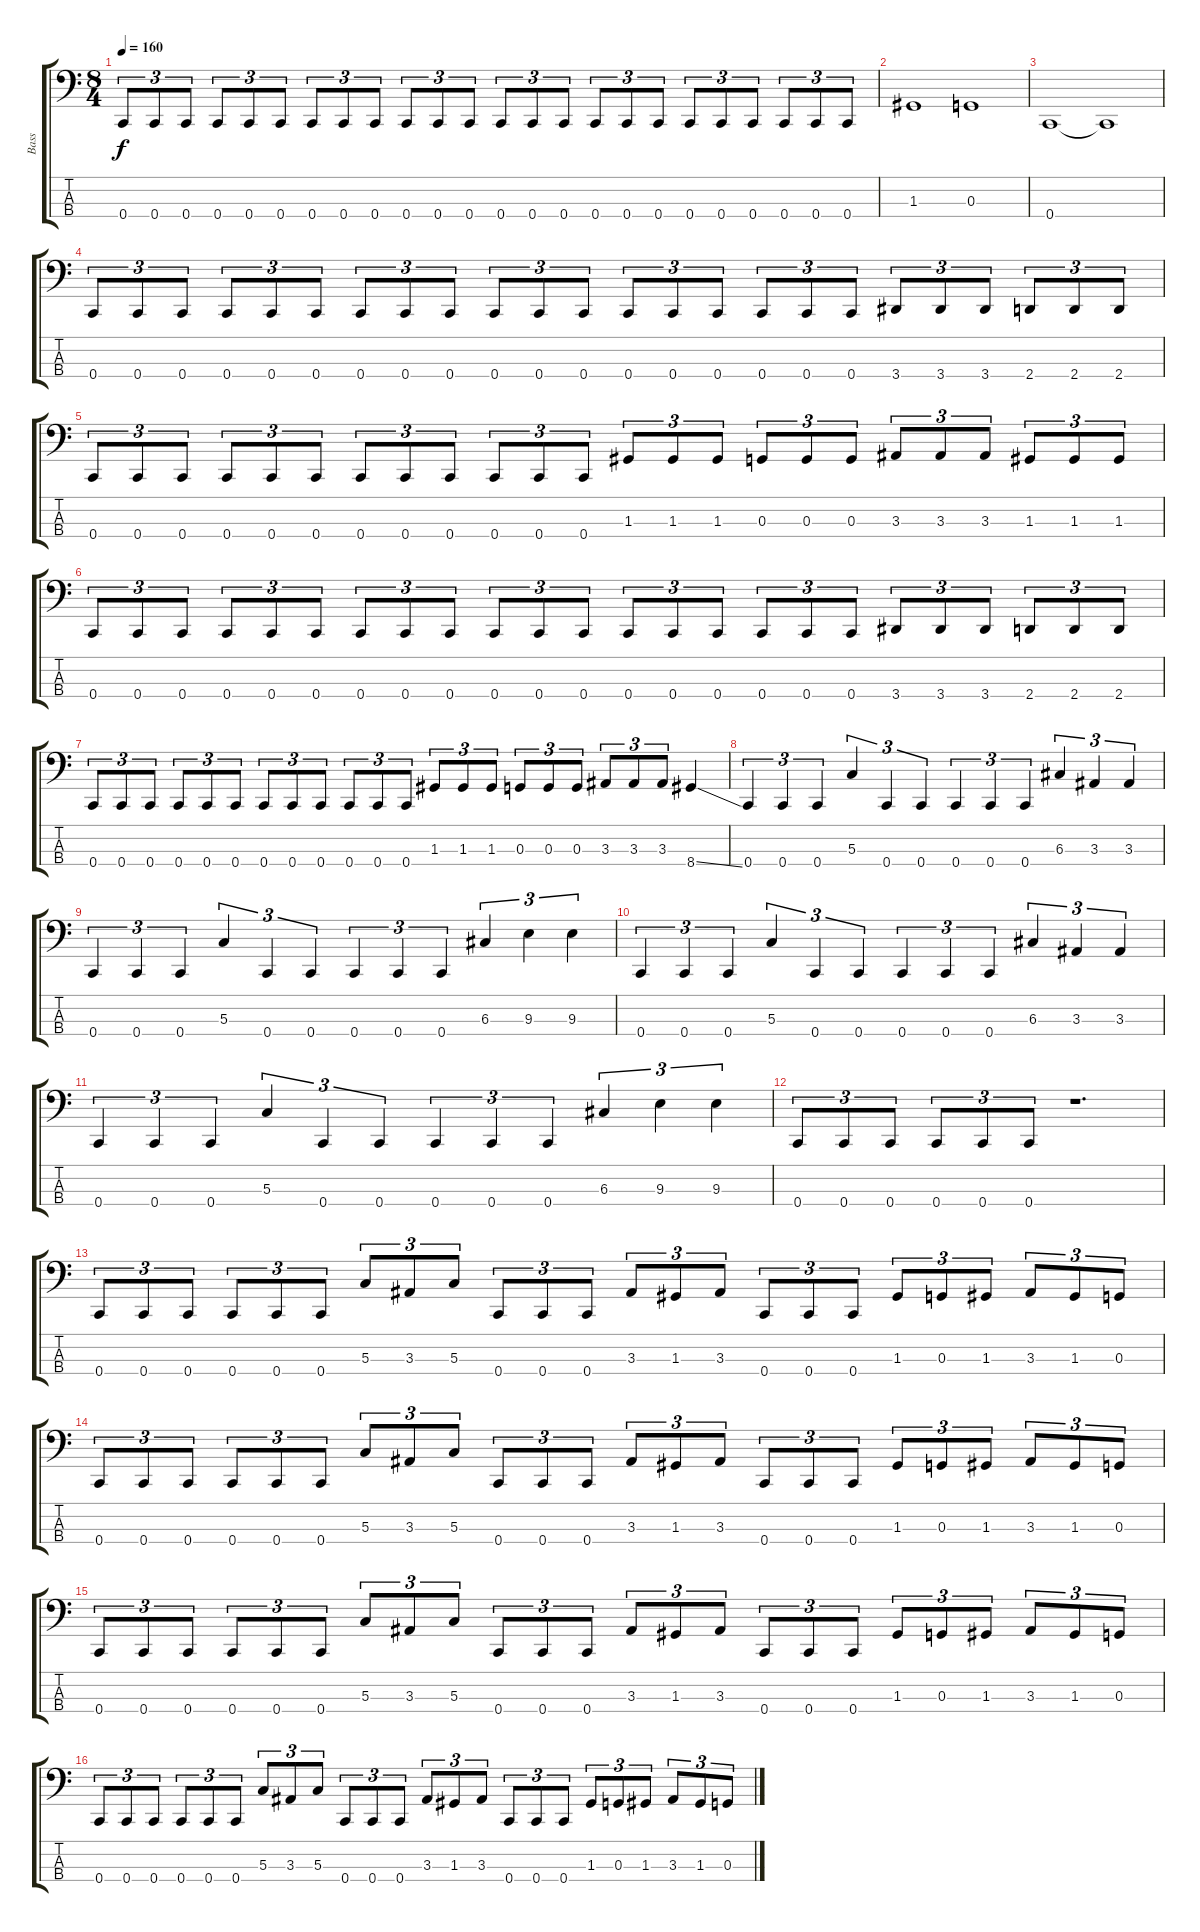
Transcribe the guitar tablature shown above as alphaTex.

\track ("Bass" "Bass") {instrument electricbasspick}
\staff {score tabs}
\tuning (F2 C2 G1 C1) {hide}
\ts (8 4)
\tempo 160
\clef f4
\ks c
0.4.8{tu (3 2) dy f} 0.4.8{tu (3 2)} 0.4.8{tu (3 2)} 0.4.8{tu (3 2)} 0.4.8{tu (3 2)} 0.4.8{tu (3 2)} 0.4.8{tu (3 2)} 0.4.8{tu (3 2)} 0.4.8{tu (3 2)} 0.4.8{tu (3 2)} 0.4.8{tu (3 2)} 0.4.8{tu (3 2)} 0.4.8{tu (3 2)} 0.4.8{tu (3 2)} 0.4.8{tu (3 2)} 0.4.8{tu (3 2)} 0.4.8{tu (3 2)} 0.4.8{tu (3 2)} 0.4.8{tu (3 2)} 0.4.8{tu (3 2)} 0.4.8{tu (3 2)} 0.4.8{tu (3 2)} 0.4.8{tu (3 2)} 0.4.8{tu (3 2)} |
1.3.1 0.3.1 |
0.4.1 0.4{t}.1 |
0.4.8{tu (3 2)} 0.4.8{tu (3 2)} 0.4.8{tu (3 2)} 0.4.8{tu (3 2)} 0.4.8{tu (3 2)} 0.4.8{tu (3 2)} 0.4.8{tu (3 2)} 0.4.8{tu (3 2)} 0.4.8{tu (3 2)} 0.4.8{tu (3 2)} 0.4.8{tu (3 2)} 0.4.8{tu (3 2)} 0.4.8{tu (3 2)} 0.4.8{tu (3 2)} 0.4.8{tu (3 2)} 0.4.8{tu (3 2)} 0.4.8{tu (3 2)} 0.4.8{tu (3 2)} 3.4.8{tu (3 2)} 3.4.8{tu (3 2)} 3.4.8{tu (3 2)} 2.4.8{tu (3 2)} 2.4.8{tu (3 2)} 2.4.8{tu (3 2)} |
0.4.8{tu (3 2)} 0.4.8{tu (3 2)} 0.4.8{tu (3 2)} 0.4.8{tu (3 2)} 0.4.8{tu (3 2)} 0.4.8{tu (3 2)} 0.4.8{tu (3 2)} 0.4.8{tu (3 2)} 0.4.8{tu (3 2)} 0.4.8{tu (3 2)} 0.4.8{tu (3 2)} 0.4.8{tu (3 2)} 1.3.8{tu (3 2)} 1.3.8{tu (3 2)} 1.3.8{tu (3 2)} 0.3.8{tu (3 2)} 0.3.8{tu (3 2)} 0.3.8{tu (3 2)} 3.3.8{tu (3 2)} 3.3.8{tu (3 2)} 3.3.8{tu (3 2)} 1.3.8{tu (3 2)} 1.3.8{tu (3 2)} 1.3.8{tu (3 2)} |
0.4.8{tu (3 2)} 0.4.8{tu (3 2)} 0.4.8{tu (3 2)} 0.4.8{tu (3 2)} 0.4.8{tu (3 2)} 0.4.8{tu (3 2)} 0.4.8{tu (3 2)} 0.4.8{tu (3 2)} 0.4.8{tu (3 2)} 0.4.8{tu (3 2)} 0.4.8{tu (3 2)} 0.4.8{tu (3 2)} 0.4.8{tu (3 2)} 0.4.8{tu (3 2)} 0.4.8{tu (3 2)} 0.4.8{tu (3 2)} 0.4.8{tu (3 2)} 0.4.8{tu (3 2)} 3.4.8{tu (3 2)} 3.4.8{tu (3 2)} 3.4.8{tu (3 2)} 2.4.8{tu (3 2)} 2.4.8{tu (3 2)} 2.4.8{tu (3 2)} |
0.4.8{tu (3 2)} 0.4.8{tu (3 2)} 0.4.8{tu (3 2)} 0.4.8{tu (3 2)} 0.4.8{tu (3 2)} 0.4.8{tu (3 2)} 0.4.8{tu (3 2)} 0.4.8{tu (3 2)} 0.4.8{tu (3 2)} 0.4.8{tu (3 2)} 0.4.8{tu (3 2)} 0.4.8{tu (3 2)} 1.3.8{tu (3 2)} 1.3.8{tu (3 2)} 1.3.8{tu (3 2)} 0.3.8{tu (3 2)} 0.3.8{tu (3 2)} 0.3.8{tu (3 2)} 3.3.8{tu (3 2)} 3.3.8{tu (3 2)} 3.3.8{tu (3 2)} 8.4{ss}.4 |
0.4.4{tu (3 2)} 0.4.4{tu (3 2)} 0.4.4{tu (3 2)} 5.3.4{tu (3 2)} 0.4.4{tu (3 2)} 0.4.4{tu (3 2)} 0.4.4{tu (3 2)} 0.4.4{tu (3 2)} 0.4.4{tu (3 2)} 6.3.4{tu (3 2)} 3.3.4{tu (3 2)} 3.3.4{tu (3 2)} |
0.4.4{tu (3 2)} 0.4.4{tu (3 2)} 0.4.4{tu (3 2)} 5.3.4{tu (3 2)} 0.4.4{tu (3 2)} 0.4.4{tu (3 2)} 0.4.4{tu (3 2)} 0.4.4{tu (3 2)} 0.4.4{tu (3 2)} 6.3.4{tu (3 2)} 9.3.4{tu (3 2)} 9.3.4{tu (3 2)} |
0.4.4{tu (3 2)} 0.4.4{tu (3 2)} 0.4.4{tu (3 2)} 5.3.4{tu (3 2)} 0.4.4{tu (3 2)} 0.4.4{tu (3 2)} 0.4.4{tu (3 2)} 0.4.4{tu (3 2)} 0.4.4{tu (3 2)} 6.3.4{tu (3 2)} 3.3.4{tu (3 2)} 3.3.4{tu (3 2)} |
0.4.4{tu (3 2)} 0.4.4{tu (3 2)} 0.4.4{tu (3 2)} 5.3.4{tu (3 2)} 0.4.4{tu (3 2)} 0.4.4{tu (3 2)} 0.4.4{tu (3 2)} 0.4.4{tu (3 2)} 0.4.4{tu (3 2)} 6.3.4{tu (3 2)} 9.3.4{tu (3 2)} 9.3.4{tu (3 2)} |
0.4.8{tu (3 2)} 0.4.8{tu (3 2)} 0.4.8{tu (3 2)} 0.4.8{tu (3 2)} 0.4.8{tu (3 2)} 0.4.8{tu (3 2)} r.1{d} |
0.4.8{tu (3 2)} 0.4.8{tu (3 2)} 0.4.8{tu (3 2)} 0.4.8{tu (3 2)} 0.4.8{tu (3 2)} 0.4.8{tu (3 2)} 5.3.8{tu (3 2)} 3.3.8{tu (3 2)} 5.3.8{tu (3 2)} 0.4.8{tu (3 2)} 0.4.8{tu (3 2)} 0.4.8{tu (3 2)} 3.3.8{tu (3 2)} 1.3.8{tu (3 2)} 3.3.8{tu (3 2)} 0.4.8{tu (3 2)} 0.4.8{tu (3 2)} 0.4.8{tu (3 2)} 1.3.8{tu (3 2)} 0.3.8{tu (3 2)} 1.3.8{tu (3 2)} 3.3.8{tu (3 2)} 1.3.8{tu (3 2)} 0.3.8{tu (3 2)} |
0.4.8{tu (3 2)} 0.4.8{tu (3 2)} 0.4.8{tu (3 2)} 0.4.8{tu (3 2)} 0.4.8{tu (3 2)} 0.4.8{tu (3 2)} 5.3.8{tu (3 2)} 3.3.8{tu (3 2)} 5.3.8{tu (3 2)} 0.4.8{tu (3 2)} 0.4.8{tu (3 2)} 0.4.8{tu (3 2)} 3.3.8{tu (3 2)} 1.3.8{tu (3 2)} 3.3.8{tu (3 2)} 0.4.8{tu (3 2)} 0.4.8{tu (3 2)} 0.4.8{tu (3 2)} 1.3.8{tu (3 2)} 0.3.8{tu (3 2)} 1.3.8{tu (3 2)} 3.3.8{tu (3 2)} 1.3.8{tu (3 2)} 0.3.8{tu (3 2)} |
0.4.8{tu (3 2)} 0.4.8{tu (3 2)} 0.4.8{tu (3 2)} 0.4.8{tu (3 2)} 0.4.8{tu (3 2)} 0.4.8{tu (3 2)} 5.3.8{tu (3 2)} 3.3.8{tu (3 2)} 5.3.8{tu (3 2)} 0.4.8{tu (3 2)} 0.4.8{tu (3 2)} 0.4.8{tu (3 2)} 3.3.8{tu (3 2)} 1.3.8{tu (3 2)} 3.3.8{tu (3 2)} 0.4.8{tu (3 2)} 0.4.8{tu (3 2)} 0.4.8{tu (3 2)} 1.3.8{tu (3 2)} 0.3.8{tu (3 2)} 1.3.8{tu (3 2)} 3.3.8{tu (3 2)} 1.3.8{tu (3 2)} 0.3.8{tu (3 2)} |
0.4.8{tu (3 2)} 0.4.8{tu (3 2)} 0.4.8{tu (3 2)} 0.4.8{tu (3 2)} 0.4.8{tu (3 2)} 0.4.8{tu (3 2)} 5.3.8{tu (3 2)} 3.3.8{tu (3 2)} 5.3.8{tu (3 2)} 0.4.8{tu (3 2)} 0.4.8{tu (3 2)} 0.4.8{tu (3 2)} 3.3.8{tu (3 2)} 1.3.8{tu (3 2)} 3.3.8{tu (3 2)} 0.4.8{tu (3 2)} 0.4.8{tu (3 2)} 0.4.8{tu (3 2)} 1.3.8{tu (3 2)} 0.3.8{tu (3 2)} 1.3.8{tu (3 2)} 3.3.8{tu (3 2)} 1.3.8{tu (3 2)} 0.3.8{tu (3 2)}
